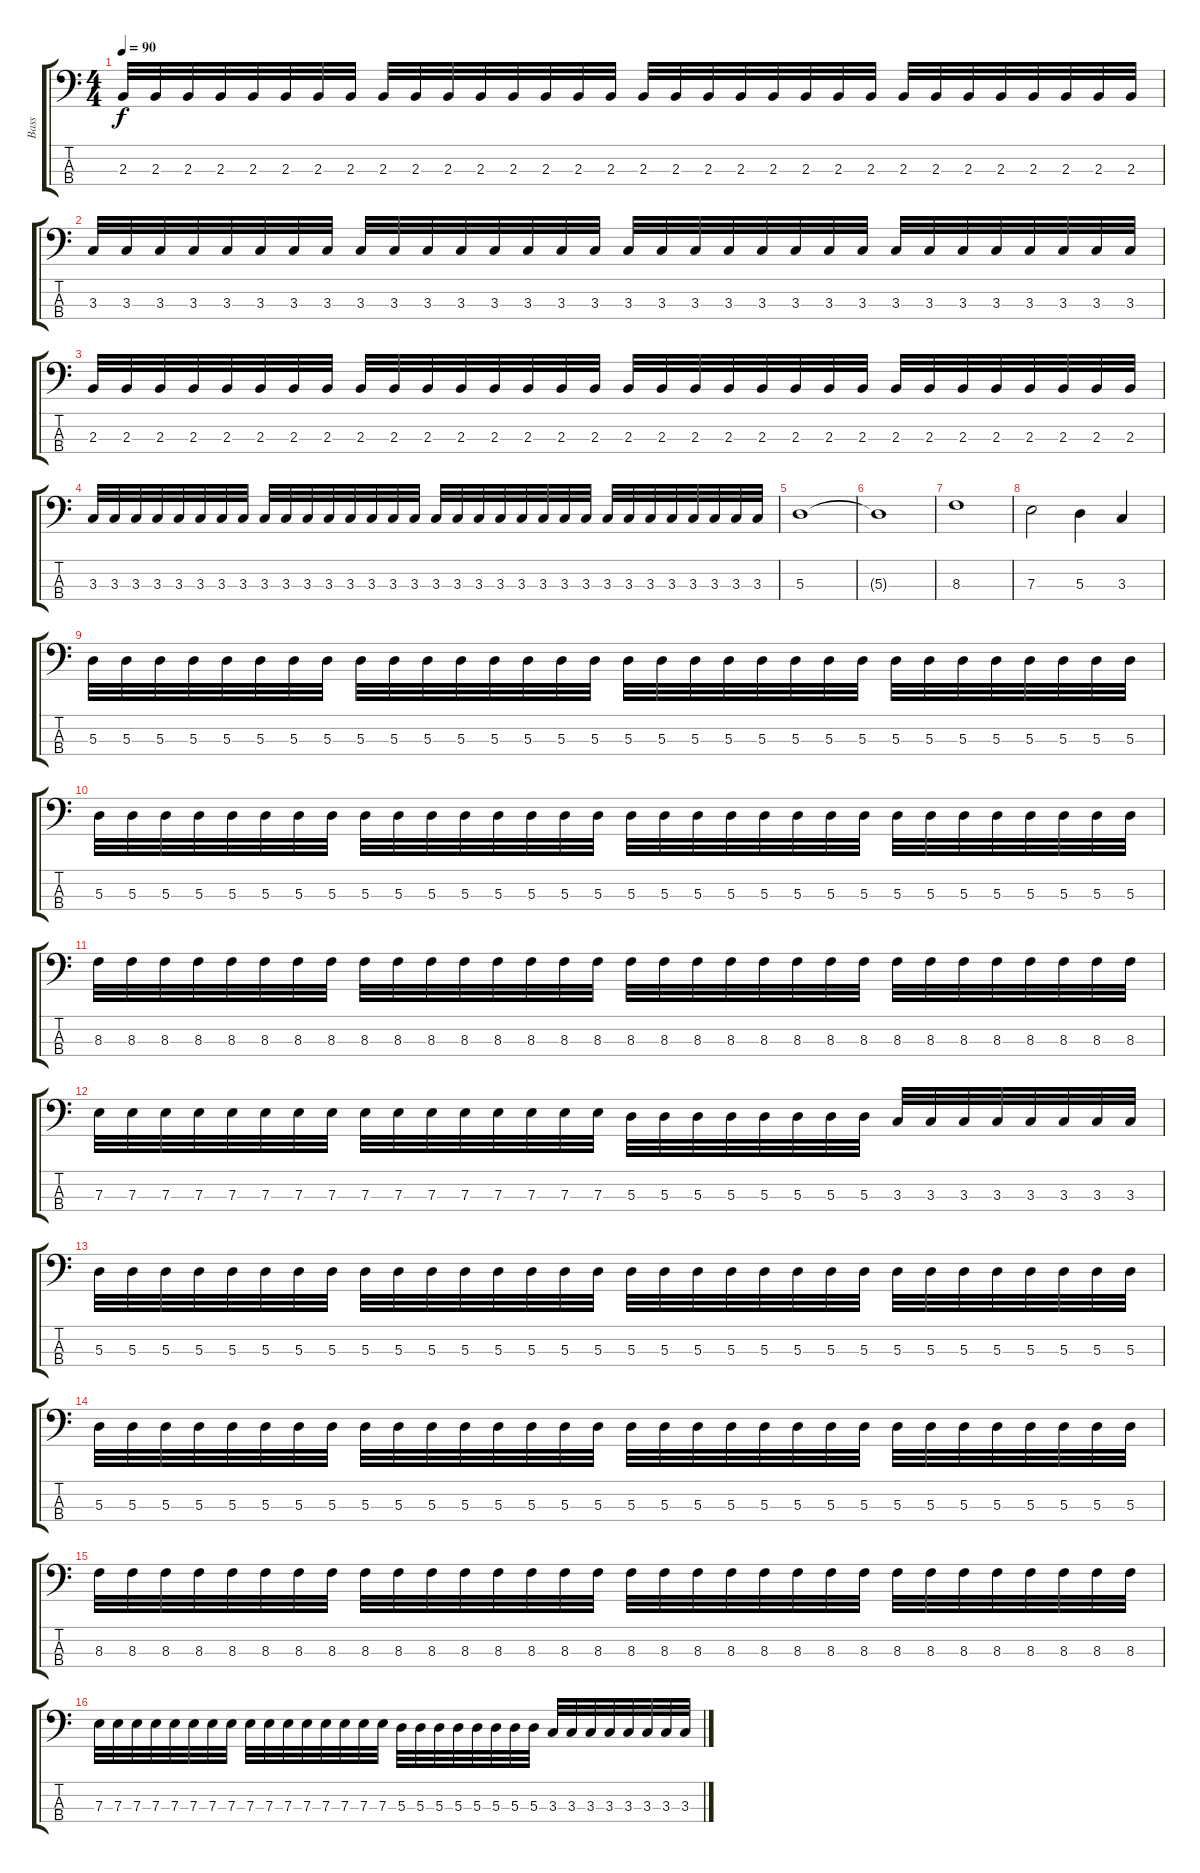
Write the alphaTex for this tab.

\track ("Bass" "Bass") {instrument electricbassfinger}
\staff {score tabs}
\tuning (G2 D2 A1 E1) {hide}
\ts (4 4)
\tempo 90
\clef f4
\ks c
2.3.32{dy f} 2.3.32 2.3.32 2.3.32 2.3.32 2.3.32 2.3.32 2.3.32 2.3.32 2.3.32 2.3.32 2.3.32 2.3.32 2.3.32 2.3.32 2.3.32 2.3.32 2.3.32 2.3.32 2.3.32 2.3.32 2.3.32 2.3.32 2.3.32 2.3.32 2.3.32 2.3.32 2.3.32 2.3.32 2.3.32 2.3.32 2.3.32 |
3.3.32 3.3.32 3.3.32 3.3.32 3.3.32 3.3.32 3.3.32 3.3.32 3.3.32 3.3.32 3.3.32 3.3.32 3.3.32 3.3.32 3.3.32 3.3.32 3.3.32 3.3.32 3.3.32 3.3.32 3.3.32 3.3.32 3.3.32 3.3.32 3.3.32 3.3.32 3.3.32 3.3.32 3.3.32 3.3.32 3.3.32 3.3.32 |
2.3.32 2.3.32 2.3.32 2.3.32 2.3.32 2.3.32 2.3.32 2.3.32 2.3.32 2.3.32 2.3.32 2.3.32 2.3.32 2.3.32 2.3.32 2.3.32 2.3.32 2.3.32 2.3.32 2.3.32 2.3.32 2.3.32 2.3.32 2.3.32 2.3.32 2.3.32 2.3.32 2.3.32 2.3.32 2.3.32 2.3.32 2.3.32 |
3.3.32 3.3.32 3.3.32 3.3.32 3.3.32 3.3.32 3.3.32 3.3.32 3.3.32 3.3.32 3.3.32 3.3.32 3.3.32 3.3.32 3.3.32 3.3.32 3.3.32 3.3.32 3.3.32 3.3.32 3.3.32 3.3.32 3.3.32 3.3.32 3.3.32 3.3.32 3.3.32 3.3.32 3.3.32 3.3.32 3.3.32 3.3.32 |
5.3.1 |
5.3{t}.1 |
8.3.1 |
7.3.2 5.3.4 3.3.4 |
5.3.32 5.3.32 5.3.32 5.3.32 5.3.32 5.3.32 5.3.32 5.3.32 5.3.32 5.3.32 5.3.32 5.3.32 5.3.32 5.3.32 5.3.32 5.3.32 5.3.32 5.3.32 5.3.32 5.3.32 5.3.32 5.3.32 5.3.32 5.3.32 5.3.32 5.3.32 5.3.32 5.3.32 5.3.32 5.3.32 5.3.32 5.3.32 |
5.3.32 5.3.32 5.3.32 5.3.32 5.3.32 5.3.32 5.3.32 5.3.32 5.3.32 5.3.32 5.3.32 5.3.32 5.3.32 5.3.32 5.3.32 5.3.32 5.3.32 5.3.32 5.3.32 5.3.32 5.3.32 5.3.32 5.3.32 5.3.32 5.3.32 5.3.32 5.3.32 5.3.32 5.3.32 5.3.32 5.3.32 5.3.32 |
8.3.32 8.3.32 8.3.32 8.3.32 8.3.32 8.3.32 8.3.32 8.3.32 8.3.32 8.3.32 8.3.32 8.3.32 8.3.32 8.3.32 8.3.32 8.3.32 8.3.32 8.3.32 8.3.32 8.3.32 8.3.32 8.3.32 8.3.32 8.3.32 8.3.32 8.3.32 8.3.32 8.3.32 8.3.32 8.3.32 8.3.32 8.3.32 |
7.3.32 7.3.32 7.3.32 7.3.32 7.3.32 7.3.32 7.3.32 7.3.32 7.3.32 7.3.32 7.3.32 7.3.32 7.3.32 7.3.32 7.3.32 7.3.32 5.3.32 5.3.32 5.3.32 5.3.32 5.3.32 5.3.32 5.3.32 5.3.32 3.3.32 3.3.32 3.3.32 3.3.32 3.3.32 3.3.32 3.3.32 3.3.32 |
5.3.32 5.3.32 5.3.32 5.3.32 5.3.32 5.3.32 5.3.32 5.3.32 5.3.32 5.3.32 5.3.32 5.3.32 5.3.32 5.3.32 5.3.32 5.3.32 5.3.32 5.3.32 5.3.32 5.3.32 5.3.32 5.3.32 5.3.32 5.3.32 5.3.32 5.3.32 5.3.32 5.3.32 5.3.32 5.3.32 5.3.32 5.3.32 |
5.3.32 5.3.32 5.3.32 5.3.32 5.3.32 5.3.32 5.3.32 5.3.32 5.3.32 5.3.32 5.3.32 5.3.32 5.3.32 5.3.32 5.3.32 5.3.32 5.3.32 5.3.32 5.3.32 5.3.32 5.3.32 5.3.32 5.3.32 5.3.32 5.3.32 5.3.32 5.3.32 5.3.32 5.3.32 5.3.32 5.3.32 5.3.32 |
8.3.32 8.3.32 8.3.32 8.3.32 8.3.32 8.3.32 8.3.32 8.3.32 8.3.32 8.3.32 8.3.32 8.3.32 8.3.32 8.3.32 8.3.32 8.3.32 8.3.32 8.3.32 8.3.32 8.3.32 8.3.32 8.3.32 8.3.32 8.3.32 8.3.32 8.3.32 8.3.32 8.3.32 8.3.32 8.3.32 8.3.32 8.3.32 |
7.3.32 7.3.32 7.3.32 7.3.32 7.3.32 7.3.32 7.3.32 7.3.32 7.3.32 7.3.32 7.3.32 7.3.32 7.3.32 7.3.32 7.3.32 7.3.32 5.3.32 5.3.32 5.3.32 5.3.32 5.3.32 5.3.32 5.3.32 5.3.32 3.3.32 3.3.32 3.3.32 3.3.32 3.3.32 3.3.32 3.3.32 3.3.32
